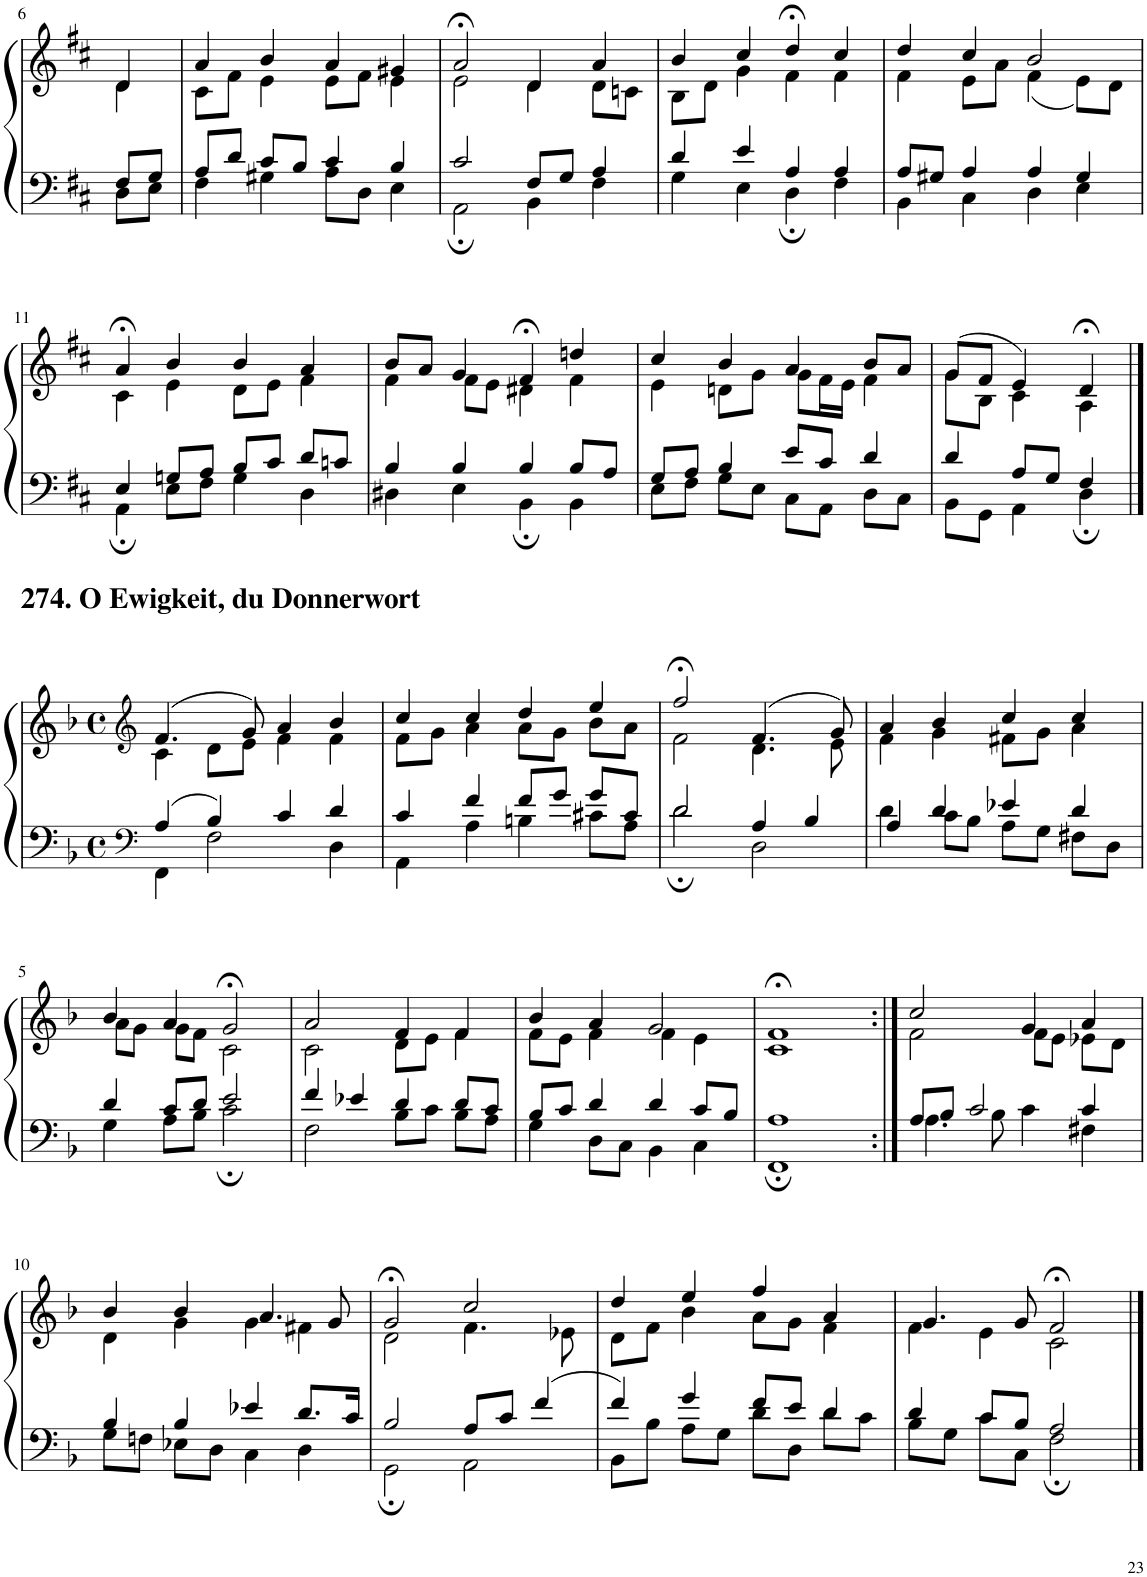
**kern	**kern
*part1	*part1
*staff2	*staff1
*I"Piano	*
*I'Pno	*
!!LO:PB:g=z
*clefF4	*clefG2
*k[f#c#]	*k[f#c#]
*M4/4	*M4/4
*met(c)	*met(c)
=6	=6
*^	*^
8F#/L	8D\L	4d/	4d\
8G/J	8E\J	.	.
=7	=7	=7	=7
8A/L	4F#\	4a/	8c#\L
8d/J	.	.	8f#\J
8c#/L	4G#X\	4b/	4e\
8B/J	.	.	.
4c#/	8A\L	4a/	8e\L
.	8D\J	.	8f#\J
4B/	4E\	4g#X/	4e\
=8	=8	=8	=8
2c#/	2AA;\	2a;</	2e\
8F#/L	4BB\	4d/	4d\
8G/J	.	.	.
4A/	4F#\	4a/	8d\L
.	.	.	8cn\J
=9	=9	=9	=9
4d/	4G\	4b/	8B\L
.	.	.	8d\J
4e/	4E\	4cc#/	4g\
4A/	4D;\	4dd;</	4f#\
4A/	4F#\	4cc#/	4f#\
=10	=10	=10	=10
8A/L	4BB\	4dd/	4f#\
8G#X/J	.	.	.
4A/	4C#\	4cc#/	8e\L
.	.	.	8a\J
4A/	4D\	2b/	(4f#\
4G#/	4E\	.	8e\L)
.	.	.	8d\J
!!LO:LB:g=z	!!
=11	=11	=11	=11
4E/	4AA;\	4a;</	4c#\
8Gn/L	8E\L	4b/	4e\
8A/J	8F#\J	.	.
8B/L	4G\	4b/	8d\L
8c#/J	.	.	8e\J
8d/L	4D\	4a/	4f#\
8cn/J	.	.	.
=12	=12	=12	=12
4B/	4D#X\	8b/L	4f#\
.	.	8a/J	.
4B/	4E\	4g/	8f#\L
.	.	.	8e\J
4B/	4BB;\	4f#;</	4d#X\
8B/L	4BB\	4ddn/	4f#\
8A/J	.	.	.
=13	=13	=13	=13
8G/L	8E\L	4cc#/	4e\
8A/J	8F#\J	.	.
4B/	8G\L	4b/	8dn\L
.	8E\J	.	8g\J
8e/L	8C#\L	4a/	8g\L
8c#/J	8AA\J	.	16f#\L
.	.	.	16e\JJ
4d/	8D\L	8b/L	4f#\
.	8C#\J	8a/J	.
=14	=14	=14	=14
4d/	8BB\L	(8g/L	8g\L
.	8GG\J	8f#/J	8B\J
8A/L	4AA\	4e/)	4c#\
8G/J	.	.	.
4F#/	4D;\	4d;</	4A\
!!LO:LB:g=z	!!
==1	==1	==1	==1
*clefF4	*	*clefG2	*
*k[b-]	*	*k[b-]	*
*M4/4	*	*M4/4	*
*met(c)	*	*met(c)	*
4A/	4FF\	(4.f/	4c\
4B-/	2F\	.	8d\L
.	.	8g/)	8e\J
4c/	.	4a/	4f\
4d/	4D\	4b-/	4f\
=2	=2	=2	=2
4c/	4AA\	4cc/	8f\L
.	.	.	8g\J
4f/	4A\	4cc/	4a\
8f/L	4Bn\	4dd/	8a\L
8g/J	.	.	8g\J
8g/L	8c#X\L	4ee/	8b-\L
8c#/J	8A\J	.	8a\J
=3	=3	=3	=3
2d/	2d;\	2ff;</	2f\
4A/	2D\	(4.f/	4.d\
4B-/	.	.	.
.	.	8g/)	8e\
=4	=4	=4	=4
4A/	4d\	4a/	4f\
4d/	8c\L	4b-/	4g\
.	8B-\J	.	.
4e-X/	8A\L	4cc/	8f#X\L
.	8G\J	.	8g\J
4d/	8F#X\L	4cc/	4a\
.	8D\J	.	.
!!LO:LB:g=z	!!
=5	=5	=5	=5
4d/	4G\	4b-/	8a\L
.	.	.	8g\J
8c/L	8A\L	4a/	8g\L
8d/J	8B-\J	.	8f\J
2e/	2c;\	2g;</	2c\
=6	=6	=6	=6
4f/	2F\	2a/	2c\
4e-X/	.	.	.
4d/	8B-\L	4f/	8d\L
.	8c\J	.	8e\J
8d/L	8B-\L	4f/	4f\
8c/J	8A\J	.	.
=7	=7	=7	=7
8B-/L	4G\	4b-/	8f\L
8c/J	.	.	8e\J
4d/	8D\L	4a/	4f\
.	8C\J	.	.
4d/	4BB-\	2g/	4f\
8c/L	4C\	.	4e\
8B-/J	.	.	.
=8	=8	=8	=8
1A	1FF;	1f;<	1c
=9:|!	=9:|!	=9:|!	=9:|!
8A/L	4.A\	2cc/	2f\
8B-/J	.	.	.
2c/	.	.	.
.	8B-\	.	.
.	4c\	4g/	8f\L
.	.	.	8e\J
4c/	4F#X\	4a/	8e-X\L
.	.	.	8d\J
!!LO:LB:g=z	!!
=10	=10	=10	=10
4B-/	8G\L	4b-/	4d\
.	8Fn\J	.	.
4B-/	8E-X\L	4b-/	4g\
.	8D\J	.	.
4e-X/	4C\	4.a/	4g\
8.d/L	4D\	.	4f#X\
.	.	8g/	.
16c/Jk	.	.	.
=11	=11	=11	=11
2B-/	2GG;\	2g;</	2d\
8A/L	2AA\	2cc/	4.f\
8c/J	.	.	.
4f/	.	.	.
.	.	.	8e-X\
=12	=12	=12	=12
4f/	8BB-\L	4dd/	8d\L
.	8B-\J	.	8f\J
4g/	8A\L	4ee/	4b-\
.	8G\J	.	.
8f/L	8d\L	4ff/	8a\L
8e/J	8D\J	.	8g\J
4d/	8d\L	4a/	4f\
.	8c\J	.	.
=13	=13	=13	=13
4d/	8B-\L	4.g/	4f\
.	8G\J	.	.
8c/L	8c\L	.	4e\
8B-/J	8C\J	8g/	.
2A/	2F;\	2f;</	2c\
*v	*v	*	*
*	*v	*v
==	==
*-	*-
